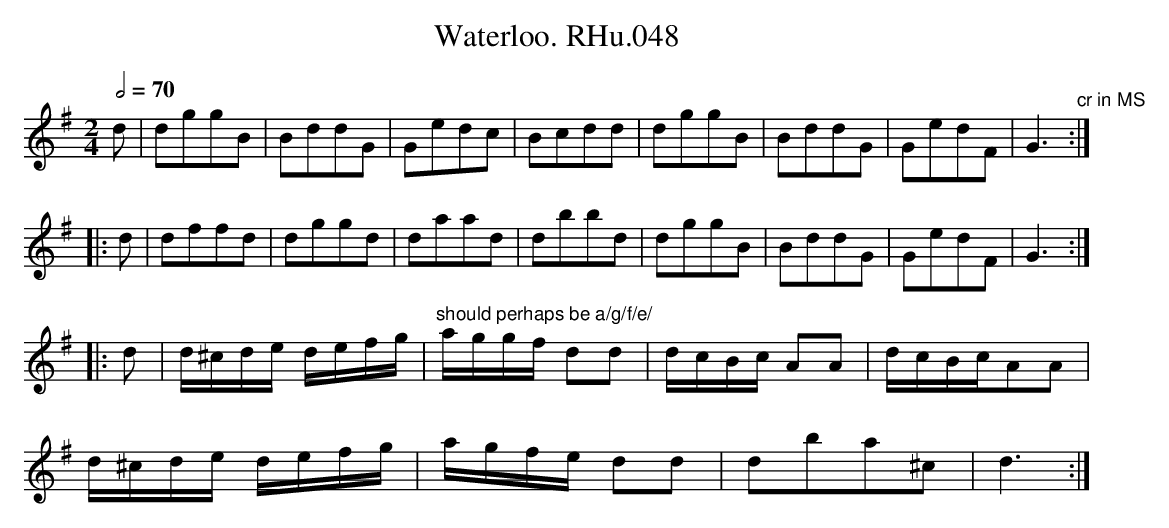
X:1
T:Waterloo. RHu.048
M:2/4
L:1/8
Q:1/2=70
K:G major
d|dggB|BddG|Gedc|Bcdd|dggB|BddG|GedF|G3"cr in MS"::!
d|dffd|dggd|daad|dbbd|dggB|BddG|GedF|G3::!
d|d/^c/d/e/ d/e/f/g/|"should perhaps be a/g/f/e/"a/g/g/f/ dd|\
d/c/B/c/ AA|d/c/B/c/AA|!
d/^c/d/e/ d/e/f/g/|a/g/f/e/ dd|dba^c|d3:|
